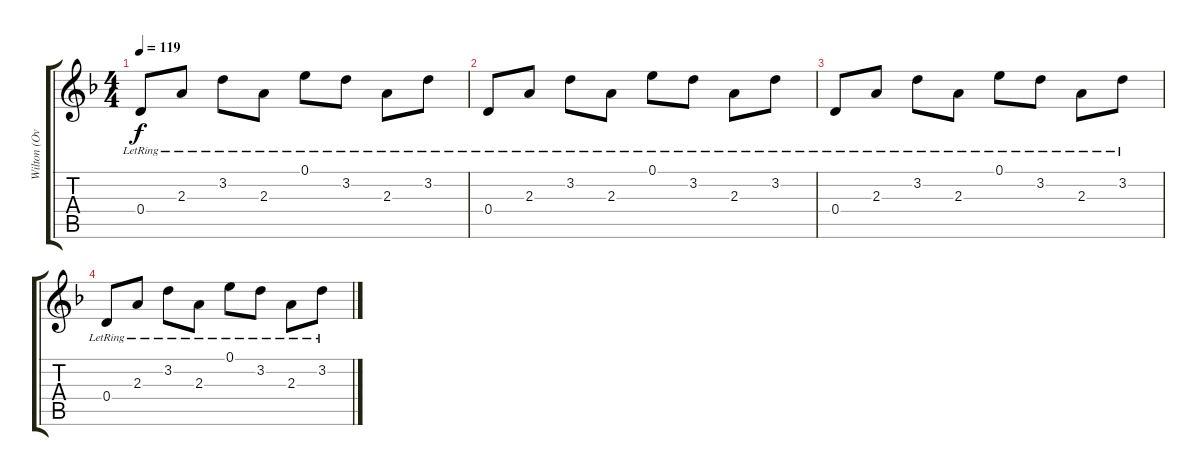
\track ("Wilton (Overdub)" "Wilton (Ov") {instrument acousticguitarsteel}
\staff {score tabs}
\tuning (E4 B3 G3 D3 A2 E2) {hide}
\ts (4 4)
\tempo 119
\clef g2
\ks dminor
0.4{lr}.8{dy f} 2.3{lr}.8 3.2{lr}.8 2.3{lr}.8 0.1{lr}.8 3.2{lr}.8 2.3{lr}.8 3.2{lr}.8 |
0.4{lr}.8 2.3{lr}.8 3.2{lr}.8 2.3{lr}.8 0.1{lr}.8 3.2{lr}.8 2.3{lr}.8 3.2{lr}.8 |
0.4{lr}.8 2.3{lr}.8 3.2{lr}.8 2.3{lr}.8 0.1{lr}.8 3.2{lr}.8 2.3{lr}.8 3.2{lr}.8 |
0.4{lr}.8 2.3{lr}.8 3.2{lr}.8 2.3{lr}.8 0.1{lr}.8 3.2{lr}.8 2.3{lr}.8 3.2{lr}.8
